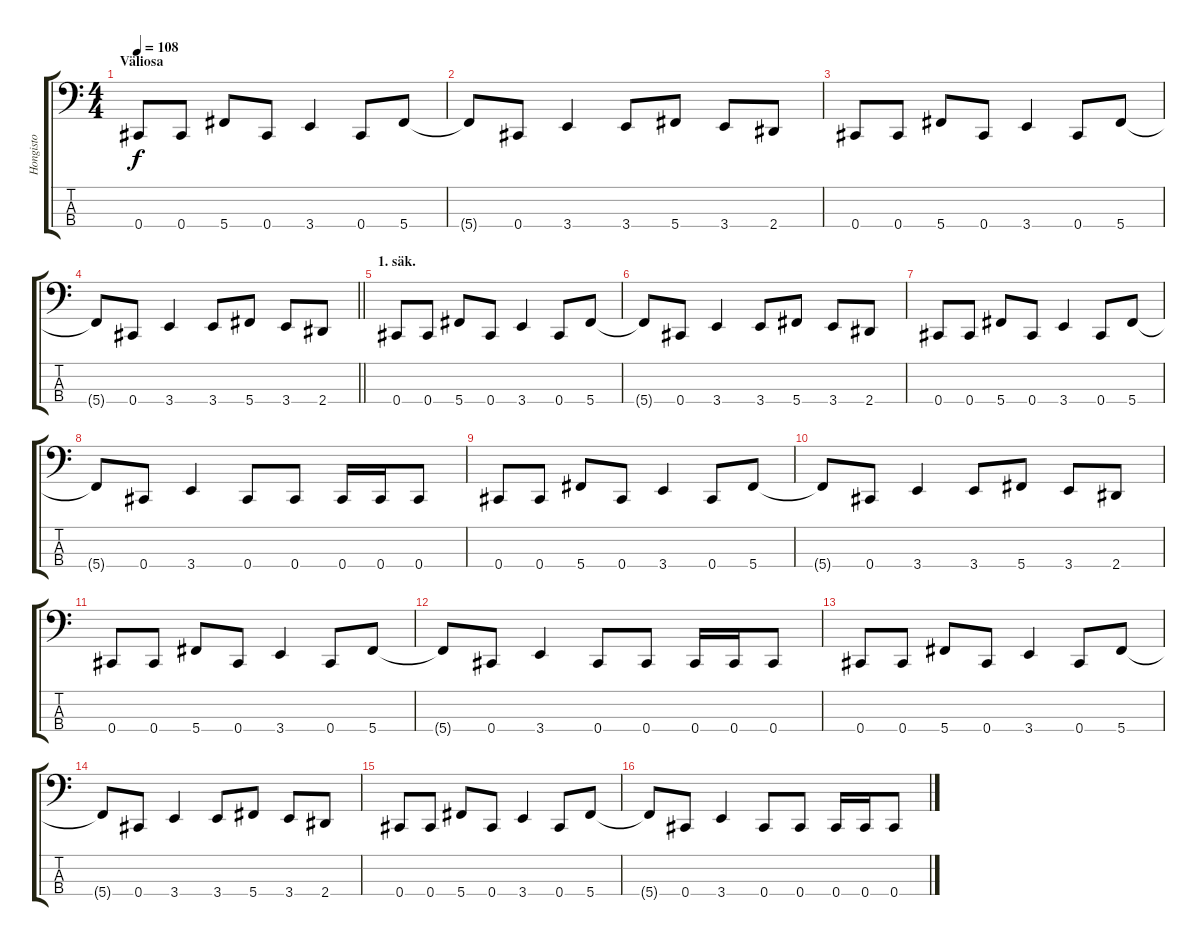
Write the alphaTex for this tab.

\track ("Hongisto" "Hongisto") {instrument overdrivenguitar}
\staff {score tabs}
\tuning (Gb2 Db2 Ab1 Db1) {hide}
\ts (4 4)
\section ("" "Väliosa")
\tempo 108
\clef f4
\ks c
0.4.8{dy f} 0.4.8 5.4.8 0.4.8 3.4.4 0.4.8 5.4.8 |
5.4{t}.8 0.4.8 3.4.4 3.4.8 5.4.8 3.4.8 2.4.8 |
0.4.8 0.4.8 5.4.8 0.4.8 3.4.4 0.4.8 5.4.8 |
\barLineRight lightlight
5.4{t}.8 0.4.8 3.4.4 3.4.8 5.4.8 3.4.8 2.4.8 |
\section ("" "1. säk.")
0.4.8{instrument synthbass2} 0.4.8 5.4.8 0.4.8 3.4.4 0.4.8 5.4.8 |
5.4{t}.8 0.4.8 3.4.4 3.4.8 5.4.8 3.4.8 2.4.8 |
0.4.8 0.4.8 5.4.8 0.4.8 3.4.4 0.4.8 5.4.8 |
5.4{t}.8 0.4.8 3.4.4 0.4.8 0.4.8 0.4.16 0.4.16 0.4.8 |
0.4.8 0.4.8 5.4.8 0.4.8 3.4.4 0.4.8 5.4.8 |
5.4{t}.8 0.4.8 3.4.4 3.4.8 5.4.8 3.4.8 2.4.8 |
0.4.8 0.4.8 5.4.8 0.4.8 3.4.4 0.4.8 5.4.8 |
5.4{t}.8 0.4.8 3.4.4 0.4.8 0.4.8 0.4.16 0.4.16 0.4.8 |
0.4.8 0.4.8 5.4.8 0.4.8 3.4.4 0.4.8 5.4.8 |
5.4{t}.8 0.4.8 3.4.4 3.4.8 5.4.8 3.4.8 2.4.8 |
0.4.8 0.4.8 5.4.8 0.4.8 3.4.4 0.4.8 5.4.8 |
5.4{t}.8 0.4.8 3.4.4 0.4.8 0.4.8 0.4.16 0.4.16 0.4.8
